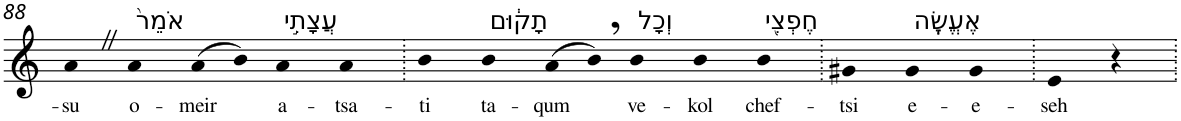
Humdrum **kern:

**kern	**text
*part1	*part1
*staff1	*staff1
*I"Piano	*
*I'Pno	*
!!LO:PB:g=z
*clefG2	*
*k[]	*
=88	=88
!	!LO:LY:b
4aZ	-su
!LO:TX:a:t=אֹמֵר֙	!
!	!LO:LY:b
4a	o-
!	!LO:LY:b
(8a	-meir
8b)	.
!LO:TX:a:t=עֲצָתִ֣י	!
!	!LO:LY:b
4a	a-
!	!LO:LY:b
4a	-tsa-
=89.	=89.
!	!LO:LY:b
4b	-ti
!LO:TX:a:t=תָק֔וּם	!
!	!LO:LY:b
4b	ta-
!	!LO:LY:b
(8a	-qum
8b,)	.
!LO:TX:a:t=וְכָל	!
!	!LO:LY:b
4b	ve-
!	!LO:LY:b
4b	-kol
!LO:TX:a:t=חֶפְצִ֖י	!
!	!LO:LY:b
4b	chef-
=90.	=90.
!	!LO:LY:b
4g#X	-tsi
!LO:TX:a:t=אֶעֱשֶֽׂה	!
!	!LO:LY:b
4g#	e-
!	!LO:LY:b
4g#	-e-
=91.	=91.
!	!LO:LY:b
4e	-seh
4r	.
=.	=.
*-	*-
